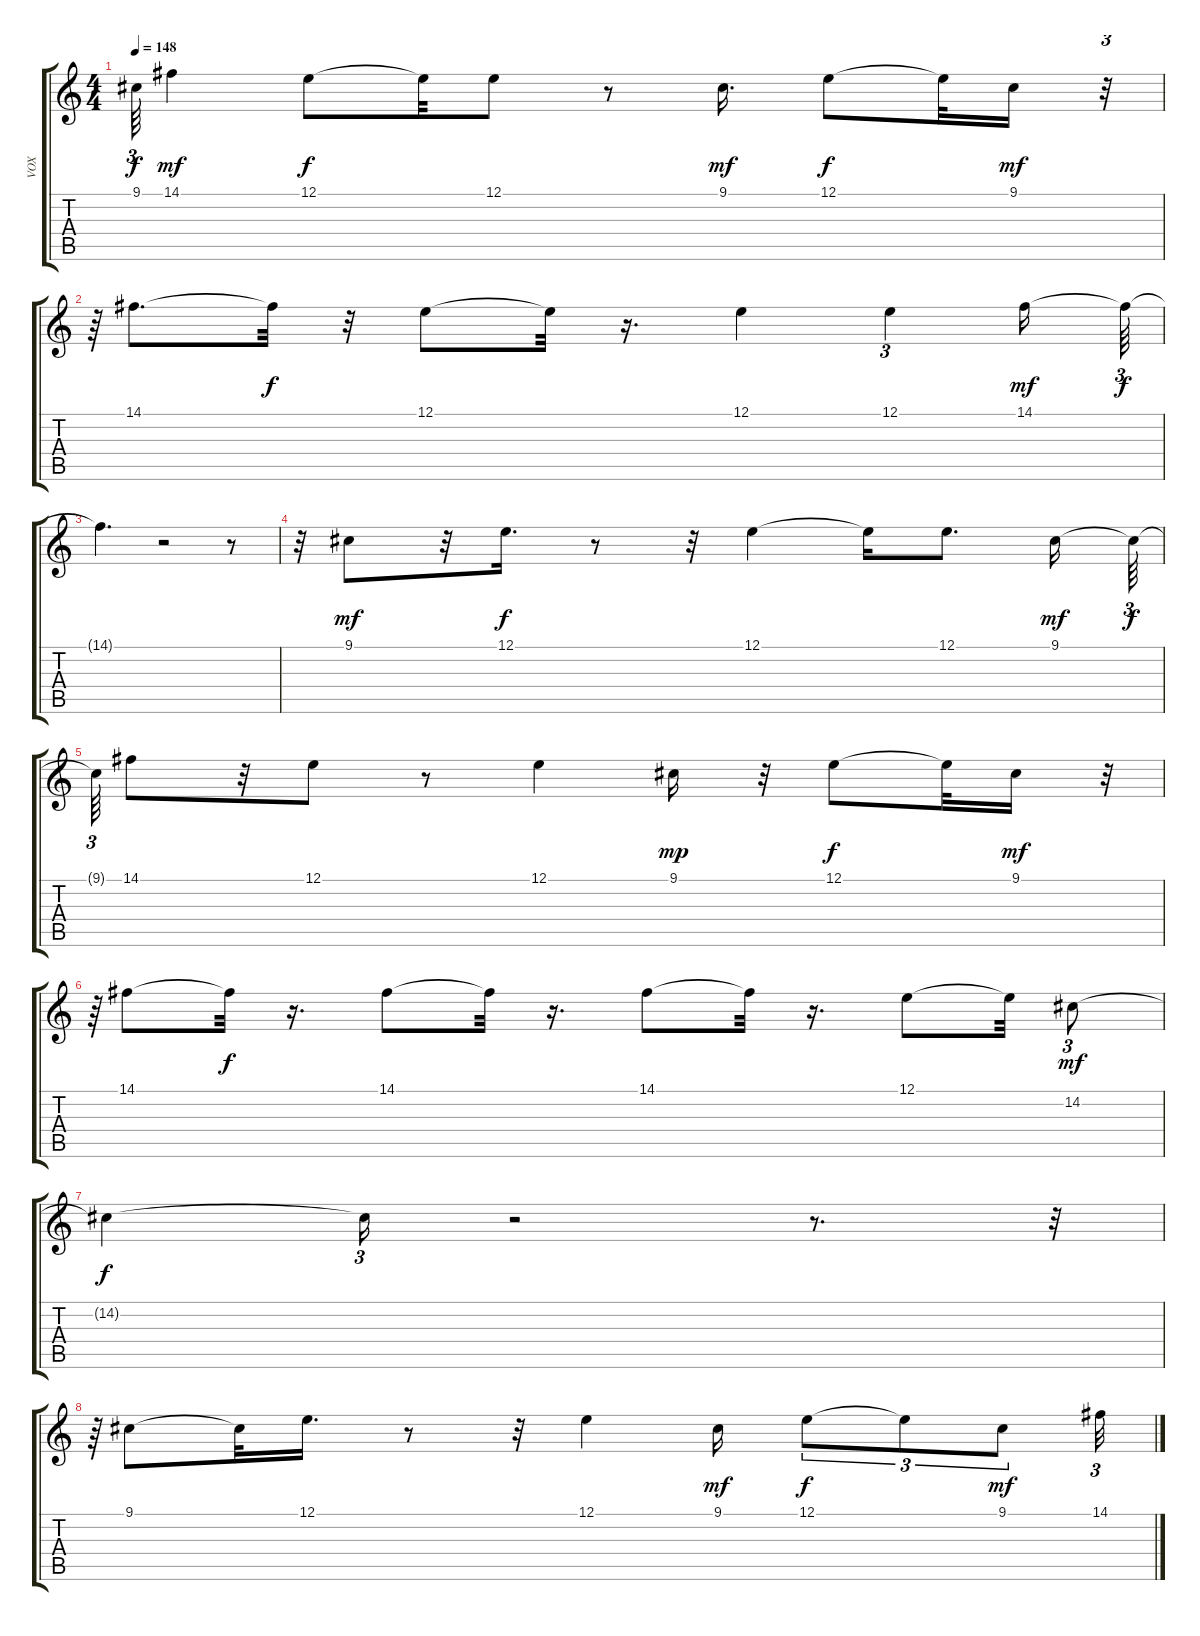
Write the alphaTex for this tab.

\track ("VOX" "VOX") {instrument lead3calliope}
\staff {score tabs}
\tuning (E4 B3 G3 D3 A2 E2) {hide}
\ts (4 4)
\tempo 148
\clef g2
\ks c
9.1{t}.64{tu (3 2) dy f} 14.1.4{dy mf} 12.1.8{dy f} 12.1{t}.32 12.1.8 r.8 9.1.16{d dy mf} 12.1.8{dy f} 12.1{t}.32 9.1.16{dy mf} r.32{tu (3 2)} |
r.64{tu (3 2)} 14.1.8{d} 14.1{t}.32{dy f} r.32 12.1.8 12.1{t}.32 r.16{d} 12.1.4 12.1.4{tu (3 2)} 14.1.16{dy mf} 14.1{t}.64{tu (3 2) dy f} |
14.1{t}.4{d} r.2 r.8 |
r.32{tu (3 2)} 9.1.8{dy mf} r.32 12.1.16{d dy f} r.8 r.32 12.1.4 12.1{t}.16 12.1.8{d} 9.1.16{dy mf} 9.1{t}.64{tu (3 2) dy f} |
9.1{t}.64{tu (3 2)} 14.1.8 r.32 12.1.8 r.8 12.1.4 9.1.16{dy mp} r.32 12.1.8{dy f} 12.1{t}.32 9.1.16{dy mf} r.32{tu (3 2)} |
r.64{tu (3 2)} 14.1.8 14.1{t}.32{dy f} r.16{d} 14.1.8 14.1{t}.32 r.16{d} 14.1.8 14.1{t}.32 r.16{d} 12.1.8 12.1{t}.32 14.2.8{tu (3 2) dy mf} |
14.2{t}.4{dy f} 14.2{t}.16{tu (3 2)} r.2 r.8{d} r.32{tu (3 2)} |
r.64{tu (3 2)} 9.1.8 9.1{t}.32 12.1.16{d} r.8 r.32 12.1.4 9.1.16{dy mf} 12.1.8{tu (3 2) dy f} 12.1{t}.8{tu (3 2)} 9.1.8{tu (3 2) dy mf} 14.1.32{tu (3 2)}
